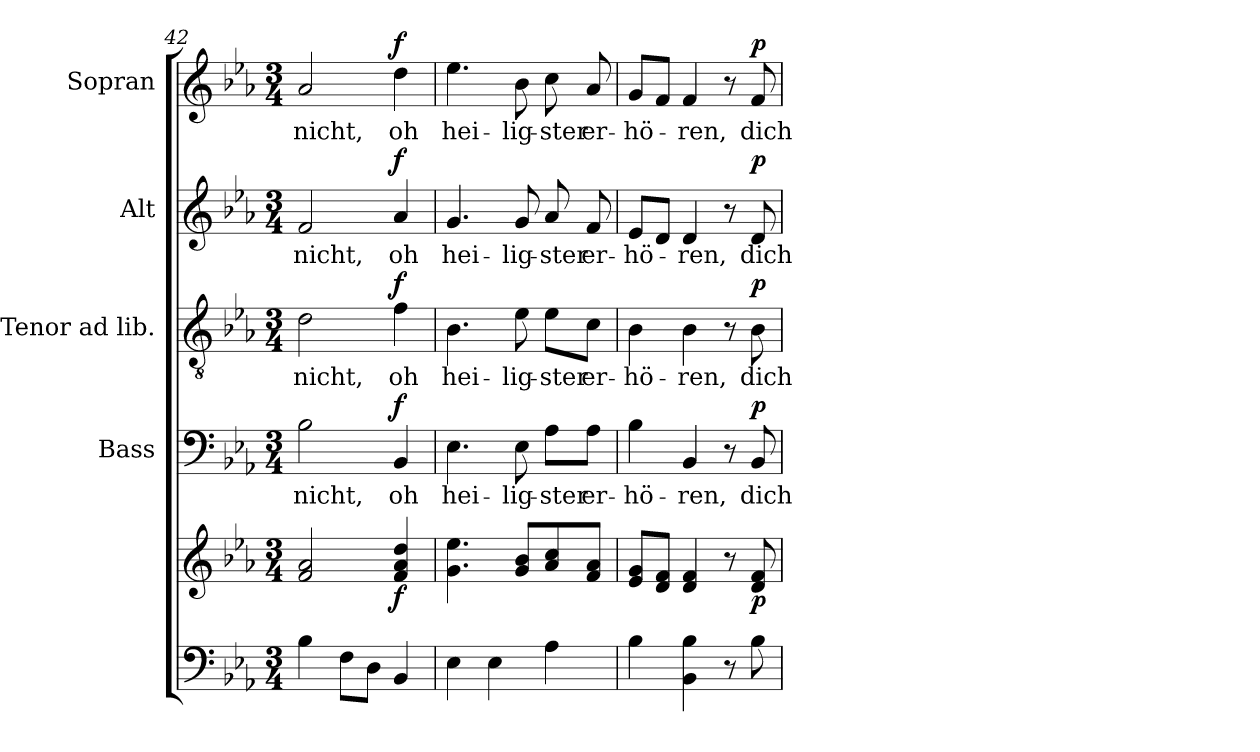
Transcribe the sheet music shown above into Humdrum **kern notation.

**kern	**kern	**dynam	**kern	**text	**dynam	**kern	**text	**dynam	**kern	**text	**dynam	**kern	**text	**dynam
*part5	*part5	*part5	*part4	*part4	*part4	*part3	*part3	*part3	*part2	*part2	*part2	*part1	*part1	*part1
*staff6	*staff5	*staff5/6	*staff4	*staff4	*staff4	*staff3	*staff3	*staff3	*staff2	*staff2	*staff2	*staff1	*staff1	*staff1
*	*	*	*I"Bass	*	*	*I"Tenor ad lib.	*	*	*I"Alt	*	*	*I"Sopran	*	*
*	*	*	*I'B.	*	*	*I'T.	*	*	*I'A.	*	*	*I'S.	*	*
*clefF4	*clefG2	*	*clefF4	*	*	*clefGv2	*	*	*clefG2	*	*	*clefG2	*	*
*k[b-e-a-]	*k[b-e-a-]	*	*k[b-e-a-]	*	*	*k[b-e-a-]	*	*	*k[b-e-a-]	*	*	*k[b-e-a-]	*	*
*E-:	*E-:	*	*E-:	*	*	*E-:	*	*	*E-:	*	*	*E-:	*	*
*M3/4	*M3/4	*	*M3/4	*	*	*M3/4	*	*	*M3/4	*	*	*M3/4	*	*
=42	=42	=42	=42	=42	=42	=42	=42	=42	=42	=42	=42	=42	=42	=42
!	!	!	!	!LO:LY:b	!	!	!LO:LY:b	!	!	!LO:LY:b	!	!	!LO:LY:b	!
4B-\	2f/ 2a-/	.	2B-\	nicht,	.	2d\	nicht,	.	2f/	nicht,	.	2a-/	nicht,	.
8F\L	.	.	.	.	.	.	.	.	.	.	.	.	.	.
8D\J	.	.	.	.	.	.	.	.	.	.	.	.	.	.
!	!	!LO:DY:b	!	!LO:LY:b	!LO:DY:a	!	!LO:LY:b	!LO:DY:a	!	!LO:LY:b	!LO:DY:a	!	!LO:LY:b	!LO:DY:a
4BB-/	4f/ 4a-/ 4dd/	f	4BB-/	oh	f	4f\	oh	f	4a-/	oh	f	4dd\	oh	f
=43	=43	=43	=43	=43	=43	=43	=43	=43	=43	=43	=43	=43	=43	=43
!	!	!	!	!LO:LY:b	!	!	!LO:LY:b	!	!	!LO:LY:b	!	!	!LO:LY:b	!
4E-\	4.g\ 4.ee-\	.	4.E-\	hei-	.	4.B-\	hei-	.	4.g/	hei-	.	4.ee-\	hei-	.
4E-\	.	.	.	.	.	.	.	.	.	.	.	.	.	.
!	!	!	!	!LO:LY:b	!	!	!LO:LY:b	!	!	!LO:LY:b	!	!	!LO:LY:b	!
.	8g/ 8b-/L	.	8E-\	-lig-	.	8e-\	-lig-	.	8g/	-lig-	.	8b-\	-lig-	.
!	!	!	!	!LO:LY:b	!	!	!LO:LY:b	!	!	!LO:LY:b	!	!	!LO:LY:b	!
4A-\	8a-/ 8cc/	.	8A-\L	-ster	.	8e-\L	-ster	.	8a-/	-ster	.	8cc\	-ster	.
!	!	!	!	!LO:LY:b	!	!	!LO:LY:b	!	!	!LO:LY:b	!	!	!LO:LY:b	!
.	8f/ 8a-/J	.	8A-\J	er-	.	8c\J	er-	.	8f/	er-	.	8a-/	er-	.
=44	=44	=44	=44	=44	=44	=44	=44	=44	=44	=44	=44	=44	=44	=44
!	!	!	!	!LO:LY:b	!	!	!LO:LY:b	!	!	!LO:LY:b	!	!	!LO:LY:b	!
4B-\	8e-/ 8g/L	.	4B-\	-hö-	.	4B-\	-hö-	.	8e-/L	-hö-	.	8g/L	-hö-	.
.	8d/ 8f/J	.	.	.	.	.	.	.	8d/J	.	.	8f/J	.	.
!	!	!	!	!LO:LY:b	!	!	!LO:LY:b	!	!	!LO:LY:b	!	!	!LO:LY:b	!
4BB-\ 4B-\	4d/ 4f/	.	4BB-/	-ren,	.	4B-\	-ren,	.	4d/	-ren,	.	4f/	-ren,	.
8r	8r	.	8r	.	.	8r	.	.	8r	.	.	8r	.	.
!	!	!LO:DY:b	!	!LO:LY:b	!LO:DY:a	!	!LO:LY:b	!LO:DY:a	!	!LO:LY:b	!LO:DY:a	!	!LO:LY:b	!LO:DY:a
8B-\	8d/ 8f/	p	8BB-/	dich	p	8B-\	dich	p	8d/	dich	p	8f/	dich	p
=	=	=	=	=	=	=	=	=	=	=	=	=	=	=
*-	*-	*-	*-	*-	*-	*-	*-	*-	*-	*-	*-	*-	*-	*-
